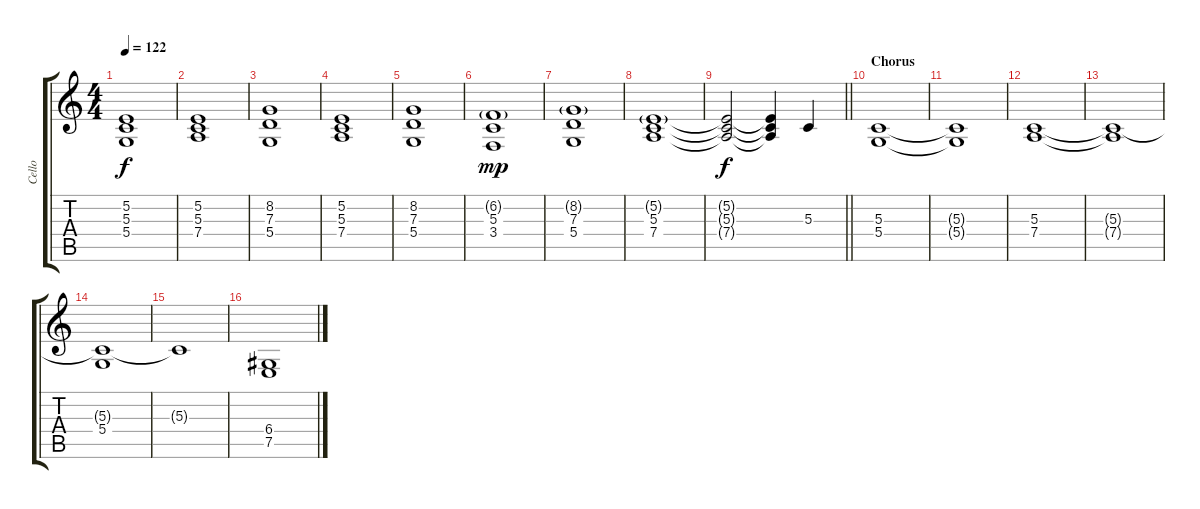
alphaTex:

\track ("Cello" "Cello") {instrument cello}
\staff {score tabs}
\tuning (E4 B3 G3 D3 A2 E2) {hide}
\ts (4 4)
\tempo 122
\clef g2
\ks c
(5.2{t} 5.3{t} 5.4{t}).1{dy f} |
(5.2 5.3 7.4).1 |
(8.2 7.3 5.4).1 |
(5.2 5.3 7.4).1 |
(8.2 7.3 5.4).1 |
(6.2{g} 5.3 3.4).1{dy mp} |
(8.2{g} 7.3 5.4).1 |
(5.2{g} 5.3 7.4).1 |
\barLineRight lightlight
(5.2{t} 5.3{t} 7.4{t}).2{dy f} (5.2{t} 5.3{t} 7.4{t}).4 5.3.4 |
\section ("" "Chorus")
(5.3 5.4).1 |
(5.3{t} 5.4{t}).1 |
(5.3 7.4).1 |
(5.3{t} 7.4{t}).1 |
(5.3{t} 5.4).1 |
5.3{t}.1 |
(6.4 7.5).1
